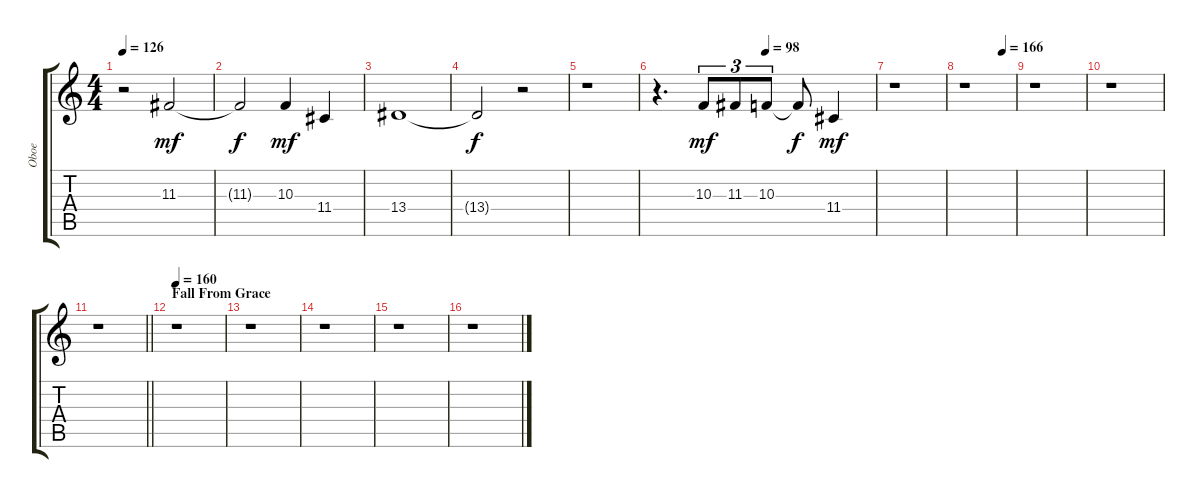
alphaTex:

\track ("Oboe" "Oboe") {instrument oboe}
\staff {score tabs}
\tuning (E4 B3 G3 D3 A2 E2) {hide}
\ts (4 4)
\tempo 126
\clef g2
\ks c
r.2{dy mf} 11.3.2 |
11.3{t}.2{dy f} 10.3.4{dy mf} 11.4.4 |
13.4.1 |
13.4{t}.2{dy f} r.2 |
r.1 |
\tempo (98 0.5)
r.4{d} 10.3.8{tu (3 2) dy mf} 11.3.8{tu (3 2)} 10.3.8{tu (3 2)} 10.3{t}.8{dy f} 11.4.4{dy mf} |
r.1 |
\tempo (166 0.75)
r.1 |
r.1 |
r.1 |
\barLineRight lightlight
r.1 |
\section ("" "Fall From Grace")
\tempo 160
r.1 |
r.1 |
r.1 |
r.1 |
r.1
